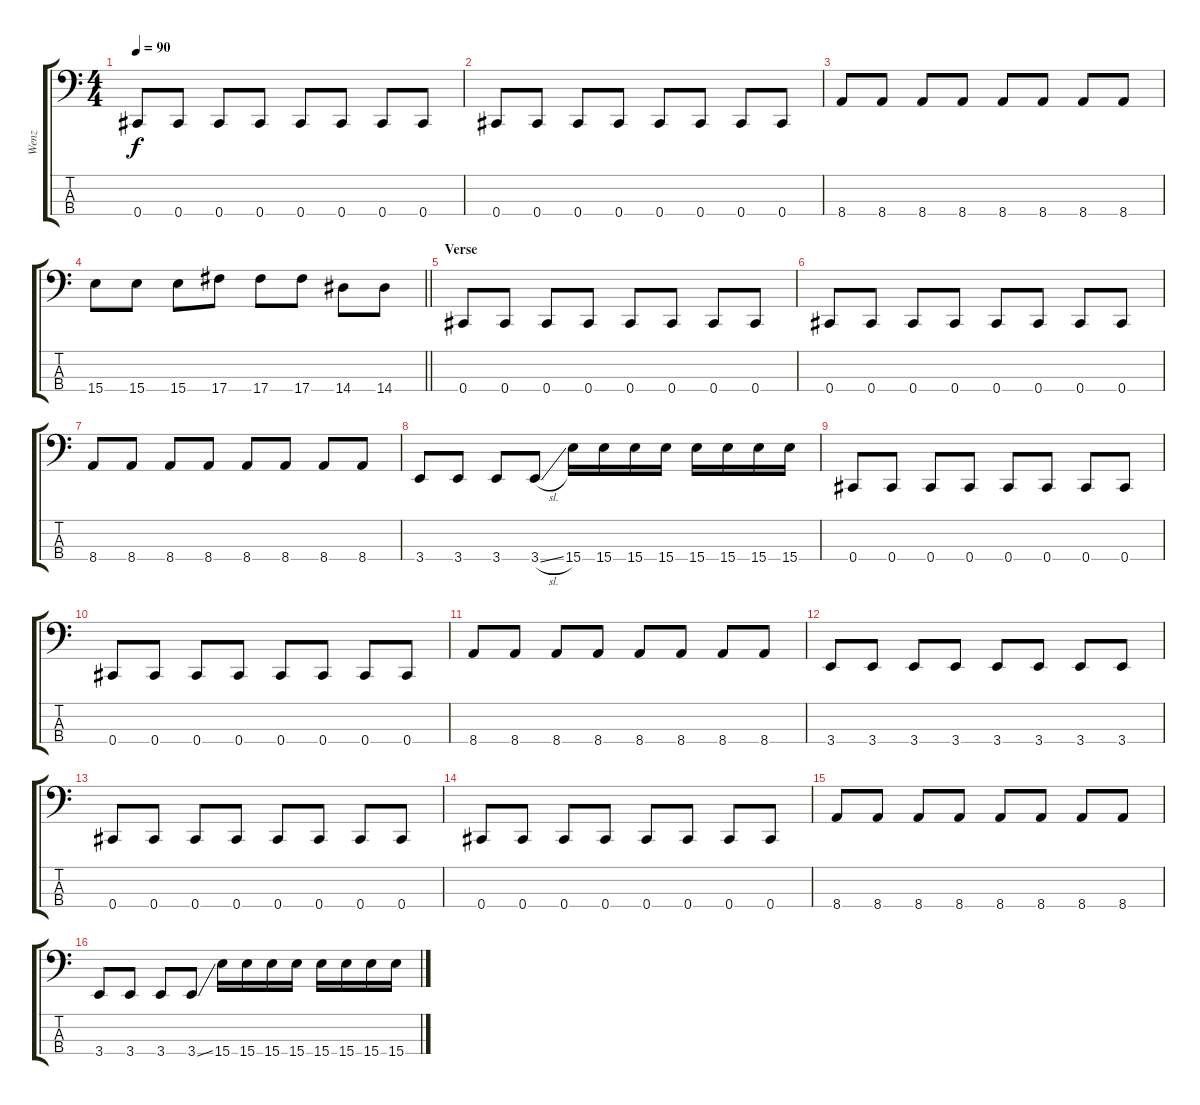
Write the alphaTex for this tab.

\track ("Wenz" "Wenz") {instrument electricbasspick}
\staff {score tabs}
\tuning (Gb2 Db2 Ab1 Db1) {hide}
\ts (4 4)
\tempo 90
\clef f4
\ks c
0.4.8{dy f} 0.4.8 0.4.8 0.4.8 0.4.8 0.4.8 0.4.8 0.4.8 |
0.4.8 0.4.8 0.4.8 0.4.8 0.4.8 0.4.8 0.4.8 0.4.8 |
8.4.8 8.4.8 8.4.8 8.4.8 8.4.8 8.4.8 8.4.8 8.4.8 |
\barLineRight lightlight
15.4.8 15.4.8 15.4.8 17.4.8 17.4.8 17.4.8 14.4.8 14.4.8 |
\section ("" "Verse")
0.4.8 0.4.8 0.4.8 0.4.8 0.4.8 0.4.8 0.4.8 0.4.8 |
0.4.8 0.4.8 0.4.8 0.4.8 0.4.8 0.4.8 0.4.8 0.4.8 |
8.4.8 8.4.8 8.4.8 8.4.8 8.4.8 8.4.8 8.4.8 8.4.8 |
3.4.8 3.4.8 3.4.8 3.4{sl}.8 15.4.16 15.4.16 15.4.16 15.4.16 15.4.16 15.4.16 15.4.16 15.4.16 |
0.4.8 0.4.8 0.4.8 0.4.8 0.4.8 0.4.8 0.4.8 0.4.8 |
0.4.8 0.4.8 0.4.8 0.4.8 0.4.8 0.4.8 0.4.8 0.4.8 |
8.4.8 8.4.8 8.4.8 8.4.8 8.4.8 8.4.8 8.4.8 8.4.8 |
3.4.8 3.4.8 3.4.8 3.4.8 3.4.8 3.4.8 3.4.8 3.4.8 |
0.4.8 0.4.8 0.4.8 0.4.8 0.4.8 0.4.8 0.4.8 0.4.8 |
0.4.8 0.4.8 0.4.8 0.4.8 0.4.8 0.4.8 0.4.8 0.4.8 |
8.4.8 8.4.8 8.4.8 8.4.8 8.4.8 8.4.8 8.4.8 8.4.8 |
3.4.8 3.4.8 3.4.8 3.4{ss}.8 15.4.16 15.4.16 15.4.16 15.4.16 15.4.16 15.4.16 15.4.16 15.4.16
